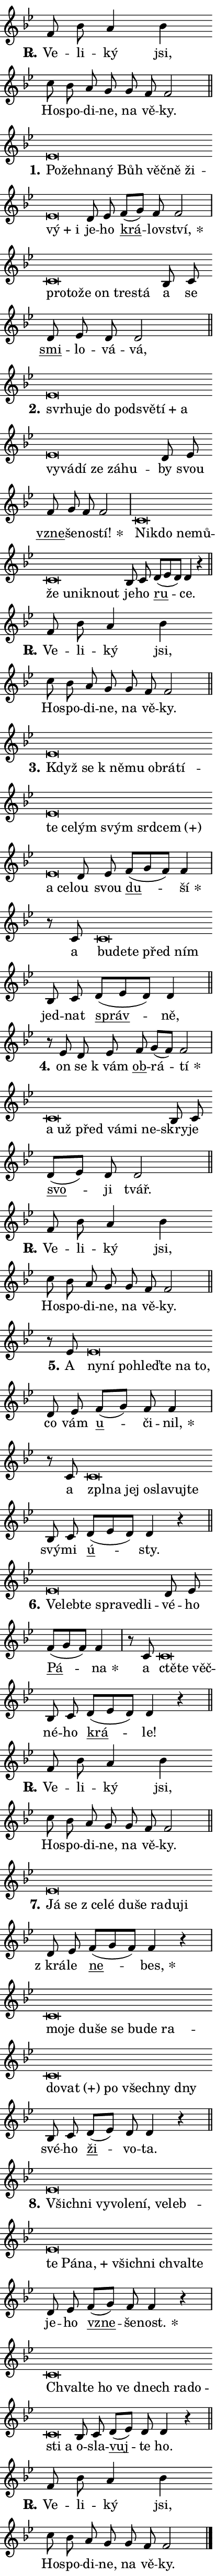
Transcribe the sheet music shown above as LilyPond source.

\version "2.24.0"
\header { tagline = "" }
\paper {
  indent = 0\cm
  top-margin = 0\cm
  right-margin = 0.13\cm % to fit lyric hyphens
  bottom-margin = 0\cm
  left-margin = 0\cm
  paper-width = 7\cm
  page-breaking = #ly:one-page-breaking
  system-system-spacing.basic-distance = #11
  score-system-spacing.basic-distance = #11
  ragged-last = ##f
}


%% Author: Thomas Morley
%% https://lists.gnu.org/archive/html/lilypond-user/2020-05/msg00002.html
#(define (line-position grob)
"Returns position of @var[grob} in current system:
   @code{'start}, if at first time-step
   @code{'end}, if at last time-step
   @code{'middle} otherwise
"
  (let* ((col (ly:item-get-column grob))
         (ln (ly:grob-object col 'left-neighbor))
         (rn (ly:grob-object col 'right-neighbor))
         (col-to-check-left (if (ly:grob? ln) ln col))
         (col-to-check-right (if (ly:grob? rn) rn col))
         (break-dir-left
           (and
             (ly:grob-property col-to-check-left 'non-musical #f)
             (ly:item-break-dir col-to-check-left)))
         (break-dir-right
           (and
             (ly:grob-property col-to-check-right 'non-musical #f)
             (ly:item-break-dir col-to-check-right))))
        (cond ((eqv? 1 break-dir-left) 'start)
              ((eqv? -1 break-dir-right) 'end)
              (else 'middle))))

#(define (tranparent-at-line-position vctor)
  (lambda (grob)
  "Relying on @code{line-position} select the relevant enry from @var{vctor}.
Used to determine transparency,"
    (case (line-position grob)
      ((end) (not (vector-ref vctor 0)))
      ((middle) (not (vector-ref vctor 1)))
      ((start) (not (vector-ref vctor 2))))))

noteHeadBreakVisibility =
#(define-music-function (break-visibility)(vector?)
"Makes @code{NoteHead}s transparent relying on @var{break-visibility}"
#{
  \override NoteHead.transparent =
    #(tranparent-at-line-position break-visibility)
#})

#(define delete-ledgers-for-transparent-note-heads
  (lambda (grob)
    "Reads whether a @code{NoteHead} is transparent.
If so this @code{NoteHead} is removed from @code{'note-heads} from
@var{grob}, which is supposed to be @code{LedgerLineSpanner}.
As a result ledgers are not printed for this @code{NoteHead}"
    (let* ((nhds-array (ly:grob-object grob 'note-heads))
           (nhds-list
             (if (ly:grob-array? nhds-array)
                 (ly:grob-array->list nhds-array)
                 '()))
           ;; Relies on the transparent-property being done before
           ;; Staff.LedgerLineSpanner.after-line-breaking is executed.
           ;; This is fragile ...
           (to-keep
             (remove
               (lambda (nhd)
                 (ly:grob-property nhd 'transparent #f))
               nhds-list)))
      ;; TODO find a better method to iterate over grob-arrays, similiar
      ;; to filter/remove etc for lists
      ;; For now rebuilt from scratch
      (set! (ly:grob-object grob 'note-heads)  '())
      (for-each
        (lambda (nhd)
          (ly:pointer-group-interface::add-grob grob 'note-heads nhd))
        to-keep))))

squashNotes = {
  \override NoteHead.X-extent = #'(-0.2 . 0.2)
  \override NoteHead.Y-extent = #'(-0.75 . 0)
  \override NoteHead.stencil =
    #(lambda (grob)
       (let ((pos (ly:grob-property grob 'staff-position)))
         (begin
           (if (< pos -7) (display "ERROR: Lower brevis then expected\n") (display ""))
           (if (<= pos -6) ly:text-interface::print ly:note-head::print))))
}
unSquashNotes = {
  \revert NoteHead.X-extent
  \revert NoteHead.Y-extent
  \revert NoteHead.stencil
}

hideNotes = \noteHeadBreakVisibility #begin-of-line-visible
unHideNotes = \noteHeadBreakVisibility #all-visible

% work-around for resetting accidentals
% https://lilypond.org/doc/v2.23/Documentation/notation/displaying-rhythms#unmetered-music
cadenzaMeasure = {
  \cadenzaOff
  \partial 1024 s1024
  \cadenzaOn
}

#(define-markup-command (accent layout props text) (markup?)
  "Underline accented syllable"
  (interpret-markup layout props
    #{\markup \override #'(offset . 4.3) \underline { #text }#}))

responsum = \markup \concat {
  "R" \hspace #-1.05 \path #0.1 #'((moveto 0 0.07) (lineto 0.9 0.8)) \hspace #0.05 "."
}

spaceSize = #0.6828661417322834 % exact space size for TeX Gyre Schola

\layout {
  \context {
    \Staff
    \remove "Time_signature_engraver"
    \override LedgerLineSpanner.after-line-breaking = #delete-ledgers-for-transparent-note-heads
  }
  \context {
    \Lyrics {
      \override LyricSpace.minimum-distance = \spaceSize
      \override LyricText.font-name = #"TeX Gyre Schola"
      \override LyricText.font-size = 1
      \override StanzaNumber.font-name = #"TeX Gyre Schola Bold"
      \override StanzaNumber.font-size = 1
    }
  }
  \context {
    \Score 
    \override NoteHead.text =
      #(lambda (grob) 
        (let ((pos (ly:grob-property grob 'staff-position)))
          #{\markup {
            \combine
              \halign #-0.55 \raise #(if (= pos -6) 0 0.5) \override #'(thickness . 2) \draw-line #'(3.2 . 0)
              \musicglyph "noteheads.sM1"
          }#}))
  }
}

% magnetic-lyrics.ily
%
%   written by
%     Jean Abou Samra <jean@abou-samra.fr>
%     Werner Lemberg <wl@gnu.org>
%
%   adapted by
%     Jiri Hon <jiri.hon@gmail.com>
%
% Version 2022-Apr-15

% https://www.mail-archive.com/lilypond-user@gnu.org/msg149350.html

#(define (Left_hyphen_pointer_engraver context)
   "Collect syllable-hyphen-syllable occurrences in lyrics and store
them in properties.  This engraver only looks to the left.  For
example, if the lyrics input is @code{foo -- bar}, it does the
following.

@itemize @bullet
@item
Set the @code{text} property of the @code{LyricHyphen} grob between
@q{foo} and @q{bar} to @code{foo}.

@item
Set the @code{left-hyphen} property of the @code{LyricText} grob with
text @q{foo} to the @code{LyricHyphen} grob between @q{foo} and
@q{bar}.
@end itemize

Use this auxiliary engraver in combination with the
@code{lyric-@/text::@/apply-@/magnetic-@/offset!} hook."
   (let ((hyphen #f)
         (text #f))
     (make-engraver
      (acknowledgers
       ((lyric-syllable-interface engraver grob source-engraver)
        (set! text grob)))
      (end-acknowledgers
       ((lyric-hyphen-interface engraver grob source-engraver)
        ;(when (not (grob::has-interface grob 'lyric-space-interface))
          (set! hyphen grob)));)
      ((stop-translation-timestep engraver)
       (when (and text hyphen)
         (ly:grob-set-object! text 'left-hyphen hyphen))
       (set! text #f)
       (set! hyphen #f)))))

#(define (lyric-text::apply-magnetic-offset! grob)
   "If the space between two syllables is less than the value in
property @code{LyricText@/.details@/.squash-threshold}, move the right
syllable to the left so that it gets concatenated with the left
syllable.

Use this function as a hook for
@code{LyricText@/.after-@/line-@/breaking} if the
@code{Left_@/hyphen_@/pointer_@/engraver} is active."
   (let ((hyphen (ly:grob-object grob 'left-hyphen #f)))
     (when hyphen
       (let ((left-text (ly:spanner-bound hyphen LEFT)))
         (when (grob::has-interface left-text 'lyric-syllable-interface)
           (let* ((common (ly:grob-common-refpoint grob left-text X))
                  (this-x-ext (ly:grob-extent grob common X))
                  (left-x-ext
                   (begin
                     ;; Trigger magnetism for left-text.
                     (ly:grob-property left-text 'after-line-breaking)
                     (ly:grob-extent left-text common X)))
                  ;; `delta` is the gap width between two syllables.
                  (delta (- (interval-start this-x-ext)
                            (interval-end left-x-ext)))
                  (details (ly:grob-property grob 'details))
                  (threshold (assoc-get 'squash-threshold details 0.2)))
             (when (< delta threshold)
               (let* (;; We have to manipulate the input text so that
                      ;; ligatures crossing syllable boundaries are not
                      ;; disabled.  For languages based on the Latin
                      ;; script this is essentially a beautification.
                      ;; However, for non-Western scripts it can be a
                      ;; necessity.
                      (lt (ly:grob-property left-text 'text))
                      (rt (ly:grob-property grob 'text))
                      (is-space (grob::has-interface hyphen 'lyric-space-interface))
                      (space (if is-space " " ""))
                      (extra-delta (if is-space spaceSize 0))
                      ;; Append new syllable.
                      (ltrt-space (if (and (string? lt) (string? rt))
                                (string-append lt space rt)
                                (make-concat-markup (list lt space rt))))
                      ;; Right-align `ltrt` to the right side.
                      (ltrt-space-markup (grob-interpret-markup
                               grob
                               (make-translate-markup
                                (cons (interval-length this-x-ext) 0)
                                (make-right-align-markup ltrt-space)))))
                 (begin
                   ;; Don't print `left-text`.
                   (ly:grob-set-property! left-text 'stencil #f)
                   ;; Set text and stencil (which holds all collected
                   ;; syllables so far) and shift it to the left.
                   (ly:grob-set-property! grob 'text ltrt-space)
                   (ly:grob-set-property! grob 'stencil ltrt-space-markup)
                   (ly:grob-translate-axis! grob (- (- delta extra-delta)) X))))))))))


#(define (lyric-hyphen::displace-bounds-first grob)
   ;; Make very sure this callback isn't triggered too early.
   (let ((left (ly:spanner-bound grob LEFT))
         (right (ly:spanner-bound grob RIGHT)))
     (ly:grob-property left 'after-line-breaking)
     (ly:grob-property right 'after-line-breaking)
     (ly:lyric-hyphen::print grob)))

squashThreshold = #0.4

\layout {
  \context {
    \Lyrics
    \consists #Left_hyphen_pointer_engraver
    \override LyricText.after-line-breaking =
      #lyric-text::apply-magnetic-offset!
    \override LyricHyphen.stencil = #lyric-hyphen::displace-bounds-first
    \override LyricText.details.squash-threshold = \squashThreshold
    \override LyricHyphen.minimum-distance = 0
    \override LyricHyphen.minimum-length = \squashThreshold
  }
}

squashText = \override LyricText.details.squash-threshold = 9999
unSquashText = \override LyricText.details.squash-threshold = \squashThreshold

leftText = \override LyricText.self-alignment-X = #LEFT
unLeftText = \revert LyricText.self-alignment-X

starOffset = #(lambda (grob) 
                (let ((x_offset (ly:self-alignment-interface::aligned-on-x-parent grob)))
                  (if (= x_offset 0) 0 (+ x_offset 1.2))))

star = #(define-music-function (syllable)(string?)
"Append star separator at the end of a syllable"
#{
  \once \override LyricText.X-offset = #starOffset
  \lyricmode { \markup {
    #syllable
    \override #'((font-name . "TeX Gyre Schola Bold")) \hspace #0.2 \lower #0.65 \larger "*"
  } }
#})

starAccent = #(define-music-function (syllable)(string?)
"Append star separator at the end of a syllable and make accent"
#{
  \once \override LyricText.X-offset = #starOffset
  \lyricmode { \markup {
    \accent #syllable
    \override #'((font-name . "TeX Gyre Schola Bold")) \hspace #0.2 \lower #0.65 \larger "*"
  } }
#})

breath = #(define-music-function (syllable)(string?)
"Append breathing indicator at the end of a syllable"
#{
  \lyricmode { \markup { #syllable "+" } }
#})

optionalBreath = #(define-music-function (syllable)(string?)
"Append optional breathing indicator at the end of a syllable"
#{
  \lyricmode { \markup { #syllable "(+)" } }
#})


\score {
    <<
        \new Voice = "melody" { \cadenzaOn \key bes \major \relative { f'8 bes a4 bes \bar "" c8 bes a g \bar "" g f f2 \cadenzaMeasure \bar "||" \break } }
        \new Lyrics \lyricsto "melody" { \lyricmode { \set stanza = \responsum
Ve -- li -- ký jsi, Ho -- spo -- di -- ne, na vě -- ky. } }
    >>
    \layout {}
}

\score {
    <<
        \new Voice = "melody" { \cadenzaOn \key bes \major \relative { \squashNotes es'\breve*1/16 \hideNotes \breve*1/16 \bar "" \breve*1/16 \bar "" \breve*1/16 \bar "" \breve*1/16 \bar "" \breve*1/16 \bar "" \breve*1/16 \bar "" \breve*1/16 \bar "" \breve*1/16 \breve*1/16 \bar "" \unHideNotes \unSquashNotes d8 es \bar "" f[( g)] f f2 \cadenzaMeasure \bar "|" \squashNotes c\breve*1/16 \hideNotes \breve*1/16 \bar "" \breve*1/16 \bar "" \breve*1/16 \bar "" \breve*1/16 \breve*1/16 \bar "" \unHideNotes \unSquashNotes bes8 c \bar "" d es d d2 \cadenzaMeasure \bar "||" \break } }
        \new Lyrics \lyricsto "melody" { \lyricmode { \set stanza = "1."
\leftText Po -- \squashText žeh -- na -- ný Bůh věč -- ně ži -- \breath "vý" i \unLeftText \unSquashText je -- ho \markup \accent krá -- lov -- \star ství, \leftText pro -- \squashText to -- že on tre -- stá \unLeftText \unSquashText a se \markup \accent smi -- lo -- vá -- vá, } }
    >>
    \layout {}
}

\score {
    <<
        \new Voice = "melody" { \cadenzaOn \key bes \major \relative { \squashNotes es'\breve*1/16 \hideNotes \breve*1/16 \bar "" \breve*1/16 \bar "" \breve*1/16 \bar "" \breve*1/16 \bar "" \breve*1/16 \bar "" \breve*1/16 \bar "" \breve*1/16 \bar "" \breve*1/16 \bar "" \breve*1/16 \bar "" \breve*1/16 \bar "" \breve*1/16 \bar "" \breve*1/16 \breve*1/16 \bar "" \unHideNotes \unSquashNotes d8 es \bar "" f g f f2 \cadenzaMeasure \bar "|" \squashNotes c\breve*1/16 \hideNotes \breve*1/16 \bar "" \breve*1/16 \bar "" \breve*1/16 \bar "" \breve*1/16 \bar "" \breve*1/16 \bar "" \breve*1/16 \breve*1/16 \bar "" \unHideNotes \unSquashNotes bes8 c \bar "" d[( es d)] d4 r \cadenzaMeasure \bar "||" \break } }
        \new Lyrics \lyricsto "melody" { \lyricmode { \set stanza = "2."
\leftText svr -- \squashText hu -- je do pod -- svě -- \breath "tí" a vy -- vá -- dí ze zá -- hu -- \unLeftText \unSquashText by svou \markup \accent vzne -- še -- no -- \star stí! \leftText Ni -- \squashText kdo ne -- mů -- že u -- nik -- nout \unLeftText \unSquashText je -- ho \markup \accent ru -- ce. } }
    >>
    \layout {}
}

\score {
    <<
        \new Voice = "melody" { \cadenzaOn \key bes \major \relative { f'8 bes a4 bes \bar "" c8 bes a g \bar "" g f f2 \cadenzaMeasure \bar "||" \break } }
        \new Lyrics \lyricsto "melody" { \lyricmode { \set stanza = \responsum
Ve -- li -- ký jsi, Ho -- spo -- di -- ne, na vě -- ky. } }
    >>
    \layout {}
}

\score {
    <<
        \new Voice = "melody" { \cadenzaOn \key bes \major \relative { \squashNotes es'\breve*1/16 \hideNotes \breve*1/16 \bar "" \breve*1/16 \bar "" \breve*1/16 \bar "" \breve*1/16 \bar "" \breve*1/16 \bar "" \breve*1/16 \bar "" \breve*1/16 \bar "" \breve*1/16 \bar "" \breve*1/16 \bar "" \breve*1/16 \bar "" \breve*1/16 \bar "" \breve*1/16 \bar "" \breve*1/16 \breve*1/16 \bar "" \unHideNotes \unSquashNotes d8 es \bar "" f[( g f)] f4 \cadenzaMeasure \bar "|" r8 c8 \squashNotes c\breve*1/16 \hideNotes \breve*1/16 \bar "" \breve*1/16 \bar "" \breve*1/16 \breve*1/16 \bar "" \unHideNotes \unSquashNotes bes8 c \bar "" d[( es d)] d4 \cadenzaMeasure \bar "||" \break } }
        \new Lyrics \lyricsto "melody" { \lyricmode { \set stanza = "3."
\leftText Když \squashText se "k ně" -- mu ob -- rá -- tí -- te ce -- lým svým srd -- \optionalBreath cem a ce -- \unLeftText \unSquashText lou svou \markup \accent du -- \star ší a \leftText bu -- \squashText de -- te před ním \unLeftText \unSquashText jed -- nat \markup \accent správ -- ně, } }
    >>
    \layout {}
}

\score {
    <<
        \new Voice = "melody" { \cadenzaOn \key bes \major \relative { r8 es'8 d8 es \bar "" f g[( f)] f2 \cadenzaMeasure \bar "|" \squashNotes c\breve*1/16 \hideNotes \breve*1/16 \bar "" \breve*1/16 \bar "" \breve*1/16 \bar "" \breve*1/16 \breve*1/16 \bar "" \unHideNotes \unSquashNotes bes8 c \bar "" d[( es)] d d2 \cadenzaMeasure \bar "||" \break } }
        \new Lyrics \lyricsto "melody" { \lyricmode { \set stanza = "4."
on se "k vám" \markup \accent ob -- rá -- \star tí \leftText a \squashText už před vá -- mi ne -- \unLeftText \unSquashText skry -- je \markup \accent svo -- ji tvář. } }
    >>
    \layout {}
}

\score {
    <<
        \new Voice = "melody" { \cadenzaOn \key bes \major \relative { f'8 bes a4 bes \bar "" c8 bes a g \bar "" g f f2 \cadenzaMeasure \bar "||" \break } }
        \new Lyrics \lyricsto "melody" { \lyricmode { \set stanza = \responsum
Ve -- li -- ký jsi, Ho -- spo -- di -- ne, na vě -- ky. } }
    >>
    \layout {}
}

\score {
    <<
        \new Voice = "melody" { \cadenzaOn \key bes \major \relative { r8 es'8 \squashNotes es\breve*1/16 \hideNotes \breve*1/16 \bar "" \breve*1/16 \bar "" \breve*1/16 \bar "" \breve*1/16 \bar "" \breve*1/16 \breve*1/16 \bar "" \unHideNotes \unSquashNotes d8 es \bar "" f[( g)] f f4 \cadenzaMeasure \bar "|" r8 c8 \squashNotes c\breve*1/16 \hideNotes \breve*1/16 \bar "" \breve*1/16 \bar "" \breve*1/16 \bar "" \breve*1/16 \bar "" \breve*1/16 \breve*1/16 \bar "" \unHideNotes \unSquashNotes bes8 c \bar "" d[( es d)] d4 r \cadenzaMeasure \bar "||" \break } }
        \new Lyrics \lyricsto "melody" { \lyricmode { \set stanza = "5."
A \leftText ny -- \squashText ní po -- hleď -- te na to, \unLeftText \unSquashText co vám \markup \accent u -- či -- \star nil, a \leftText zpl -- \squashText na jej o -- sla -- vuj -- te \unLeftText \unSquashText svý -- mi \markup \accent ú -- sty. } }
    >>
    \layout {}
}

\score {
    <<
        \new Voice = "melody" { \cadenzaOn \key bes \major \relative { \squashNotes es'\breve*1/16 \hideNotes \breve*1/16 \bar "" \breve*1/16 \bar "" \breve*1/16 \bar "" \breve*1/16 \breve*1/16 \bar "" \unHideNotes \unSquashNotes d8 es \bar "" f[( g f)] f4 \cadenzaMeasure \bar "|" r8 c8 \squashNotes c\breve*1/16 \hideNotes \breve*1/16 \breve*1/16 \bar "" \unHideNotes \unSquashNotes bes8 c \bar "" d[( es d)] d4 r \cadenzaMeasure \bar "||" \break } }
        \new Lyrics \lyricsto "melody" { \lyricmode { \set stanza = "6."
\leftText Ve -- \squashText leb -- te spra -- ve -- dli -- \unLeftText \unSquashText vé -- ho \markup \accent Pá -- \star na a \leftText ctě -- \squashText te věč -- \unLeftText \unSquashText né -- ho \markup \accent krá -- le! } }
    >>
    \layout {}
}

\score {
    <<
        \new Voice = "melody" { \cadenzaOn \key bes \major \relative { f'8 bes a4 bes \bar "" c8 bes a g \bar "" g f f2 \cadenzaMeasure \bar "||" \break } }
        \new Lyrics \lyricsto "melody" { \lyricmode { \set stanza = \responsum
Ve -- li -- ký jsi, Ho -- spo -- di -- ne, na vě -- ky. } }
    >>
    \layout {}
}

\score {
    <<
        \new Voice = "melody" { \cadenzaOn \key bes \major \relative { \squashNotes es'\breve*1/16 \hideNotes \breve*1/16 \bar "" \breve*1/16 \bar "" \breve*1/16 \bar "" \breve*1/16 \bar "" \breve*1/16 \bar "" \breve*1/16 \bar "" \breve*1/16 \breve*1/16 \bar "" \unHideNotes \unSquashNotes d8 es \bar "" f[( g f)] f4 r \cadenzaMeasure \bar "|" \squashNotes c\breve*1/16 \hideNotes \breve*1/16 \bar "" \breve*1/16 \bar "" \breve*1/16 \bar "" \breve*1/16 \bar "" \breve*1/16 \bar "" \breve*1/16 \bar "" \breve*1/16 \bar "" \breve*1/16 \bar "" \breve*1/16 \bar "" \breve*1/16 \bar "" \breve*1/16 \bar "" \breve*1/16 \breve*1/16 \bar "" \unHideNotes \unSquashNotes bes8 c \bar "" d[( es)] d d4 r \cadenzaMeasure \bar "||" \break } }
        \new Lyrics \lyricsto "melody" { \lyricmode { \set stanza = "7."
\leftText Já \squashText se "z ce" -- lé du -- še ra -- du -- ji \unLeftText \unSquashText "z krá" -- le \markup \accent ne -- \star bes, \leftText mo -- \squashText je du -- še se bu -- de ra -- do -- \optionalBreath vat po všech -- ny dny \unLeftText \unSquashText své -- ho \markup \accent ži -- vo -- ta. } }
    >>
    \layout {}
}

\score {
    <<
        \new Voice = "melody" { \cadenzaOn \key bes \major \relative { \squashNotes es'\breve*1/16 \hideNotes \breve*1/16 \bar "" \breve*1/16 \bar "" \breve*1/16 \bar "" \breve*1/16 \bar "" \breve*1/16 \bar "" \breve*1/16 \bar "" \breve*1/16 \bar "" \breve*1/16 \bar "" \breve*1/16 \bar "" \breve*1/16 \bar "" \breve*1/16 \bar "" \breve*1/16 \bar "" \breve*1/16 \breve*1/16 \bar "" \unHideNotes \unSquashNotes d8 es \bar "" f[( g)] f f4 r \cadenzaMeasure \bar "|" \squashNotes c\breve*1/16 \hideNotes \breve*1/16 \bar "" \breve*1/16 \bar "" \breve*1/16 \bar "" \breve*1/16 \bar "" \breve*1/16 \bar "" \breve*1/16 \bar "" \breve*1/16 \breve*1/16 \bar "" \unHideNotes \unSquashNotes bes8 c \bar "" d[( es)] d d4 r \cadenzaMeasure \bar "||" \break } }
        \new Lyrics \lyricsto "melody" { \lyricmode { \set stanza = "8."
\leftText Všich -- \squashText ni vy -- vo -- le -- ní, ve -- leb -- te Pá -- \breath "na," všich -- ni chval -- te \unLeftText \unSquashText je -- ho \markup \accent vzne -- še -- \star nost. \leftText Chval -- \squashText te ho ve dnech ra -- do -- sti a \unLeftText \unSquashText o -- sla -- \markup \accent vuj -- te ho. } }
    >>
    \layout {}
}

\score {
    <<
        \new Voice = "melody" { \cadenzaOn \key bes \major \relative { f'8 bes a4 bes \bar "" c8 bes a g \bar "" g f f2 \cadenzaMeasure \bar "||" \break } \bar "|." }
        \new Lyrics \lyricsto "melody" { \lyricmode { \set stanza = \responsum
Ve -- li -- ký jsi, Ho -- spo -- di -- ne, na vě -- ky. } }
    >>
    \layout {}
}
